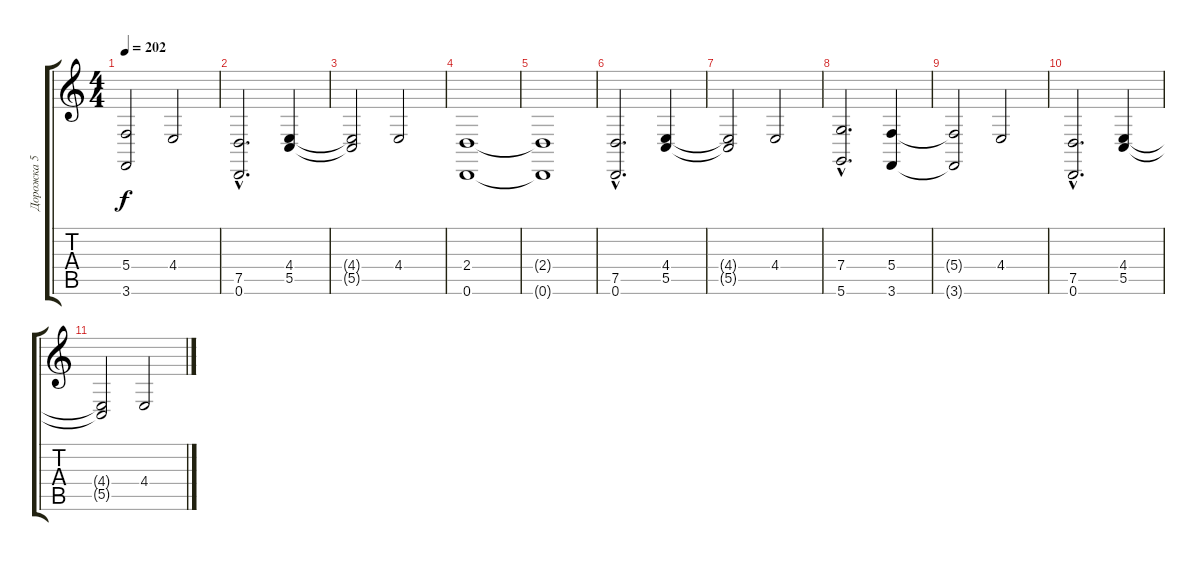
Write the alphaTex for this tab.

\track ("Дорожка 5" "Дорожка 5") {instrument voiceoohs}
\staff {score tabs}
\tuning (D4 A3 F3 C3 G2 D2) {hide}
\ts (4 4)
\tempo 202
\clef g2
\ks c
(5.4{t} 3.6{t}).2{dy f} 4.4.2 |
(7.5{hac} 0.6{hac}).2{d} (4.4 5.5).4 |
(4.4{t} 5.5{t}).2 4.4.2 |
(2.4 0.6).1 |
(2.4{t} 0.6{t}).1 |
(7.5{hac} 0.6{hac}).2{d} (4.4 5.5).4 |
(4.4{t} 5.5{t}).2 4.4.2 |
(7.4{hac} 5.6{hac}).2{d} (5.4 3.6).4 |
(5.4{t} 3.6{t}).2 4.4.2 |
(7.5{hac} 0.6{hac}).2{d} (4.4 5.5).4 |
(4.4{t} 5.5{t}).2 4.4.2
